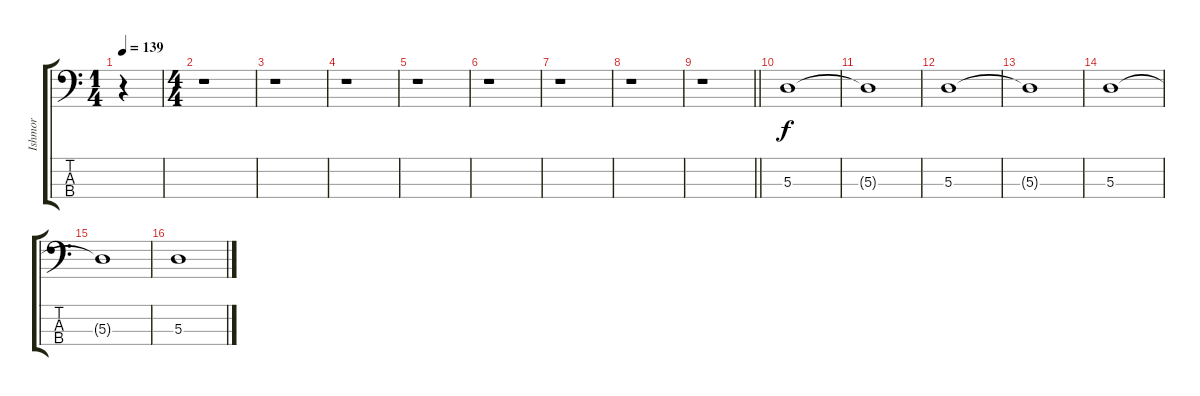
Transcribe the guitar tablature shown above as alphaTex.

\track ("Ishmor" "Ishmor") {instrument electricbasspick}
\staff {score tabs}
\tuning (G2 D2 A1 E1) {hide}
\ts (1 4)
\tempo 139
\clef f4
\ks c
r.4{dy f instrument electricbasspick} |
\ts (4 4)
r.1 |
r.1 |
r.1 |
r.1 |
r.1 |
r.1 |
r.1 |
\barLineRight lightlight
r.1 |
5.3.1 |
5.3{t}.1 |
5.3.1 |
5.3{t}.1 |
5.3.1 |
5.3{t}.1 |
5.3.1
